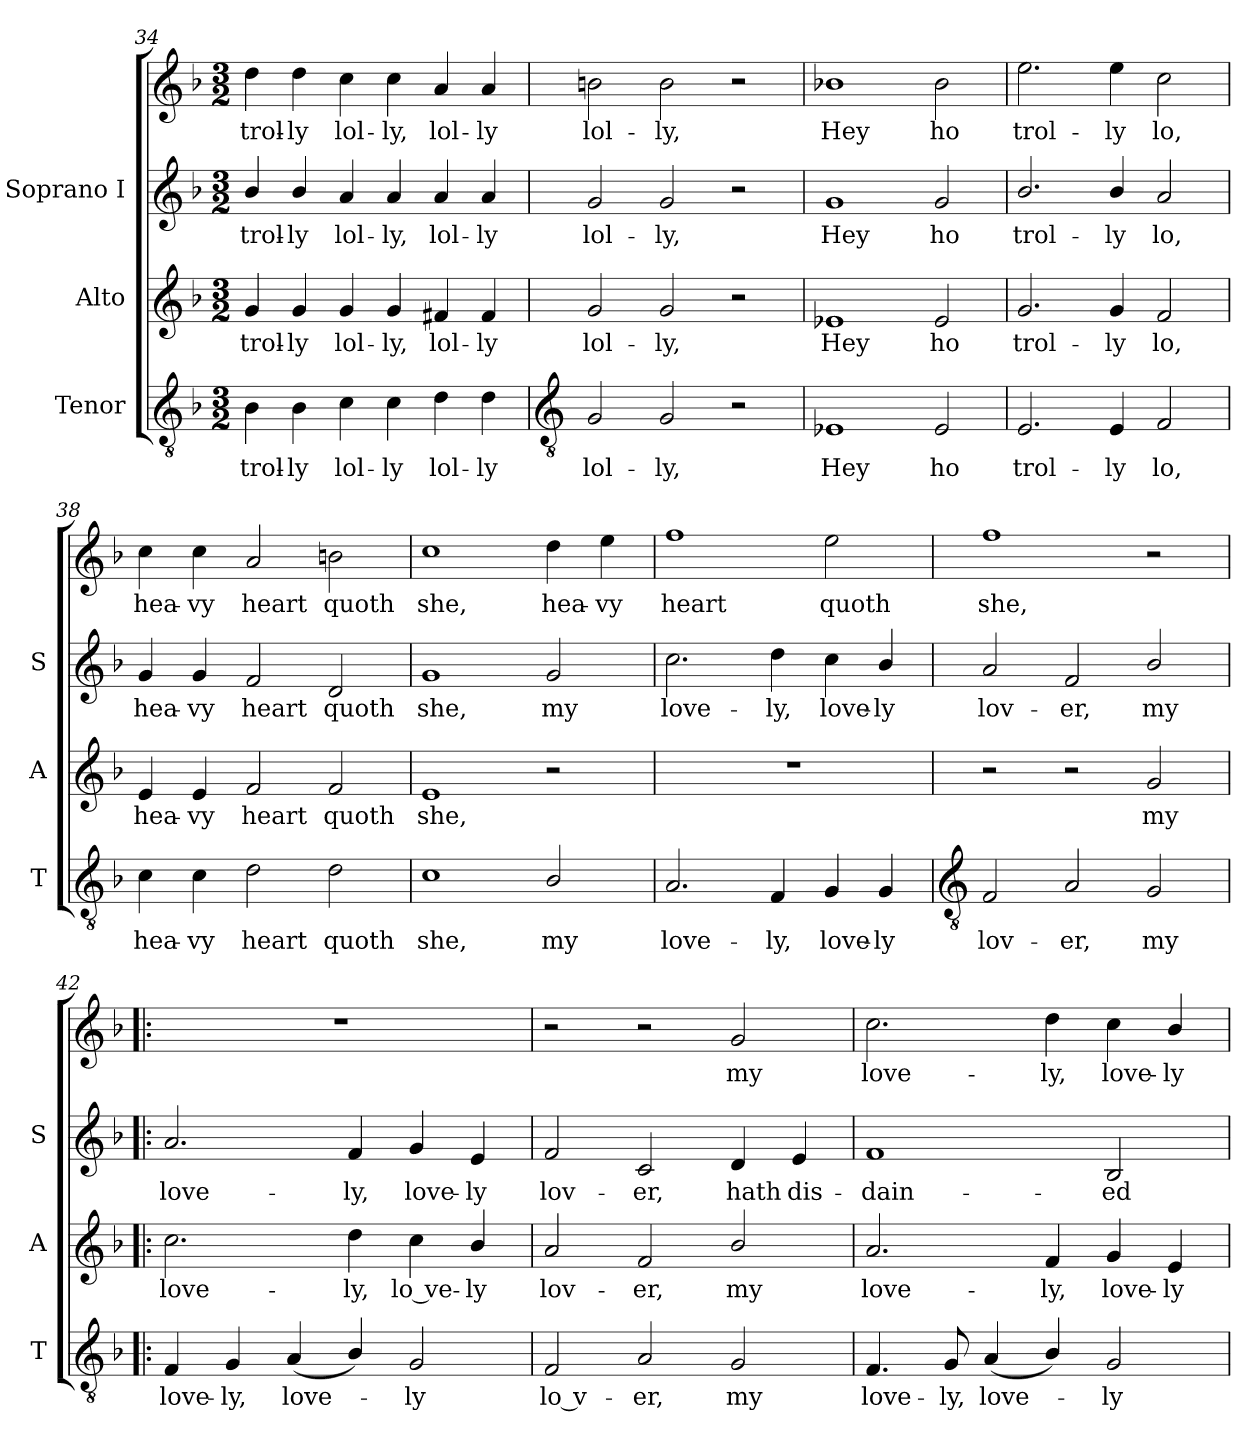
**kern	**text	**kern	**text	**kern	**text	**kern	**text
*part3	*part3	*part2	*part2	*part1	*part1	*part1	*part1
*staff4	*staff4	*staff3	*staff3	*staff2	*staff2	*staff1	*staff1
*I"Tenor	*	*I"Alto	*	*I"Soprano I	*	*	*
*I'T	*	*I'A	*	*I'S	*	*	*
*clefGv2	*	*clefG2	*	*clefG2	*	*clefG2	*
*k[b-]	*	*k[b-]	*	*k[b-]	*	*k[b-]	*
*F:	*	*F:	*	*F:	*	*F:	*
*M3/2	*	*M3/2	*	*M3/2	*	*M3/2	*
=34	=34	=34	=34	=34	=34	=34	=34
!	!LO:LY:b	!	!LO:LY:b	!	!LO:LY:b	!	!LO:LY:b
4B-	trol-	4g	trol-	4b-/	trol-	4dd	trol-
!	!LO:LY:b	!	!LO:LY:b	!	!LO:LY:b	!	!LO:LY:b
4B-	-ly	4g	-ly	4b-/	-ly	4dd	-ly
!	!LO:LY:b	!	!LO:LY:b	!	!LO:LY:b	!	!LO:LY:b
4c	lol-	4g	lol-	4a	lol-	4cc	lol-
!	!LO:LY:b	!	!LO:LY:b	!	!LO:LY:b	!	!LO:LY:b
4c	-ly	4g	-ly,	4a	-ly,	4cc	-ly,
!	!LO:LY:b	!	!LO:LY:b	!	!LO:LY:b	!	!LO:LY:b
4d	lol-	4f#X	lol-	4a	lol-	4a	lol-
!	!LO:LY:b	!	!LO:LY:b	!	!LO:LY:b	!	!LO:LY:b
4d	-ly	4f#	-ly	4a	-ly	4a	-ly
!!LO:LB:g=z
=35	=35	=35	=35	=35	=35	=35	=35
*clefGv2	*	*	*	*	*	*	*
!	!LO:LY:b	!	!LO:LY:b	!	!LO:LY:b	!	!LO:LY:b
2G	lol-	2g	lol-	2g	lol-	2bn	lol-
!	!LO:LY:b	!	!LO:LY:b	!	!LO:LY:b	!	!LO:LY:b
2G	-ly,	2g	-ly,	2g	-ly,	2b	-ly,
2r	.	2r	.	2r	.	2r	.
=36	=36	=36	=36	=36	=36	=36	=36
!	!LO:LY:b	!	!LO:LY:b	!	!LO:LY:b	!	!LO:LY:b
1E-X	Hey	1e-X	Hey	1g	Hey	1b-X	Hey
!	!LO:LY:b	!	!LO:LY:b	!	!LO:LY:b	!	!LO:LY:b
2E-	ho	2e-	ho	2g	ho	2b-	ho
=37	=37	=37	=37	=37	=37	=37	=37
!	!LO:LY:b	!	!LO:LY:b	!	!LO:LY:b	!	!LO:LY:b
2.E	trol-	2.g	trol-	2.b-/	trol-	2.ee	trol-
!	!LO:LY:b	!	!LO:LY:b	!	!LO:LY:b	!	!LO:LY:b
4E	-ly	4g	-ly	4b-/	-ly	4ee	-ly
!	!LO:LY:b	!	!LO:LY:b	!	!LO:LY:b	!	!LO:LY:b
2F	lo,	2f	lo,	2a	lo,	2cc	lo,
=38	=38	=38	=38	=38	=38	=38	=38
!	!LO:LY:b	!	!LO:LY:b	!	!LO:LY:b	!	!LO:LY:b
4c	hea-	4e	hea-	4g	hea-	4cc	hea-
!	!LO:LY:b	!	!LO:LY:b	!	!LO:LY:b	!	!LO:LY:b
4c	-vy	4e	-vy	4g	-vy	4cc	-vy
!	!LO:LY:b	!	!LO:LY:b	!	!LO:LY:b	!	!LO:LY:b
2d	heart	2f	heart	2f	heart	2a	heart
!	!LO:LY:b	!	!LO:LY:b	!	!LO:LY:b	!	!LO:LY:b
2d	quoth	2f	quoth	2d	quoth	2bn	quoth
=39	=39	=39	=39	=39	=39	=39	=39
!	!LO:LY:b	!	!LO:LY:b	!	!LO:LY:b	!	!LO:LY:b
1c	she,	1e	she,	1g	she,	1cc	she,
!	!LO:LY:b	!	!	!	!LO:LY:b	!	!LO:LY:b
2B-/	my	2r	.	2g	my	4dd	hea-
!	!	!	!	!	!	!	!LO:LY:b
.	.	.	.	.	.	4ee	-vy
=40	=40	=40	=40	=40	=40	=40	=40
!	!LO:LY:b	!LO:N:vis=1	!	!	!LO:LY:b	!	!LO:LY:b
2.A	love-	1.r	.	2.cc	love-	1ff	heart
!	!LO:LY:b	!	!	!	!LO:LY:b	!	!
4F	-ly,	.	.	4dd	-ly,	.	.
!	!LO:LY:b	!	!	!	!LO:LY:b	!	!LO:LY:b
4G	love-	.	.	4cc	love-	2ee	quoth
!	!LO:LY:b	!	!	!	!LO:LY:b	!	!
4G	-ly	.	.	4b-/	-ly	.	.
!!LO:LB:g=z
=41	=41	=41	=41	=41	=41	=41	=41
*clefGv2	*	*	*	*	*	*	*
!	!LO:LY:b	!	!	!	!LO:LY:b	!	!LO:LY:b
2F	lov-	2r	.	2a	lov-	1ff	she,
!	!LO:LY:b	!	!	!	!LO:LY:b	!	!
2A	-er,	2r	.	2f	-er,	.	.
!	!LO:LY:b	!	!LO:LY:b	!	!LO:LY:b	!	!
2G	my	2g	my	2b-/	my	2r	.
=42!|:	=42!|:	=42!|:	=42!|:	=42!|:	=42!|:	=42!|:	=42!|:
!	!LO:LY:b	!	!LO:LY:b	!	!LO:LY:b	!LO:N:vis=1	!
4F	love-	2.cc	love-	2.a	love-	1.r	.
!	!LO:LY:b	!	!	!	!	!	!
4G	-ly,	.	.	.	.	.	.
!	!LO:LY:b	!	!	!	!	!	!
(<4A	love-	.	.	.	.	.	.
!	!	!	!LO:LY:b	!	!LO:LY:b	!	!
4B-/)	.	4dd	-ly,	4f	-ly,	.	.
!	!LO:LY:b	!	!LO:LY:b	!	!LO:LY:b	!	!
2G	ly	4cc	lo ve-	4g	love-	.	.
!	!	!	!LO:LY:b	!	!LO:LY:b	!	!
.	.	4b-/	-ly	4e	-ly	.	.
=43	=43	=43	=43	=43	=43	=43	=43
!	!LO:LY:b	!	!LO:LY:b	!	!LO:LY:b	!	!
2F	lo v-	2a	lov-	2f	lov-	2r	.
!	!LO:LY:b	!	!LO:LY:b	!	!LO:LY:b	!	!
2A	-er,	2f	-er,	2c	-er,	2r	.
!	!LO:LY:b	!	!LO:LY:b	!	!LO:LY:b	!	!LO:LY:b
2G	my	2b-/	my	4d	hath	2g	my
!	!	!	!	!	!LO:LY:b	!	!
.	.	.	.	4e	dis-	.	.
=44	=44	=44	=44	=44	=44	=44	=44
!	!LO:LY:b	!	!LO:LY:b	!	!LO:LY:b	!	!LO:LY:b
4.F	love-	2.a	love-	1f	dain-	2.cc	-love-
!	!LO:LY:b	!	!	!	!	!	!
8G	-ly,	.	.	.	.	.	.
!	!LO:LY:b	!	!	!	!	!	!
(<4A	love-	.	.	.	.	.	.
!	!	!	!LO:LY:b	!	!	!	!LO:LY:b
4B-/)	.	4f	-ly,	.	.	4dd	-ly,
!	!LO:LY:b	!	!LO:LY:b	!	!LO:LY:b	!	!LO:LY:b
2G	ly	4g	love-	2B-	-ed	4cc	love-
!	!	!	!LO:LY:b	!	!	!	!LO:LY:b
.	.	4e	-ly	.	.	4b-/	-ly
=	=	=	=	=	=	=	=
*-	*-	*-	*-	*-	*-	*-	*-
